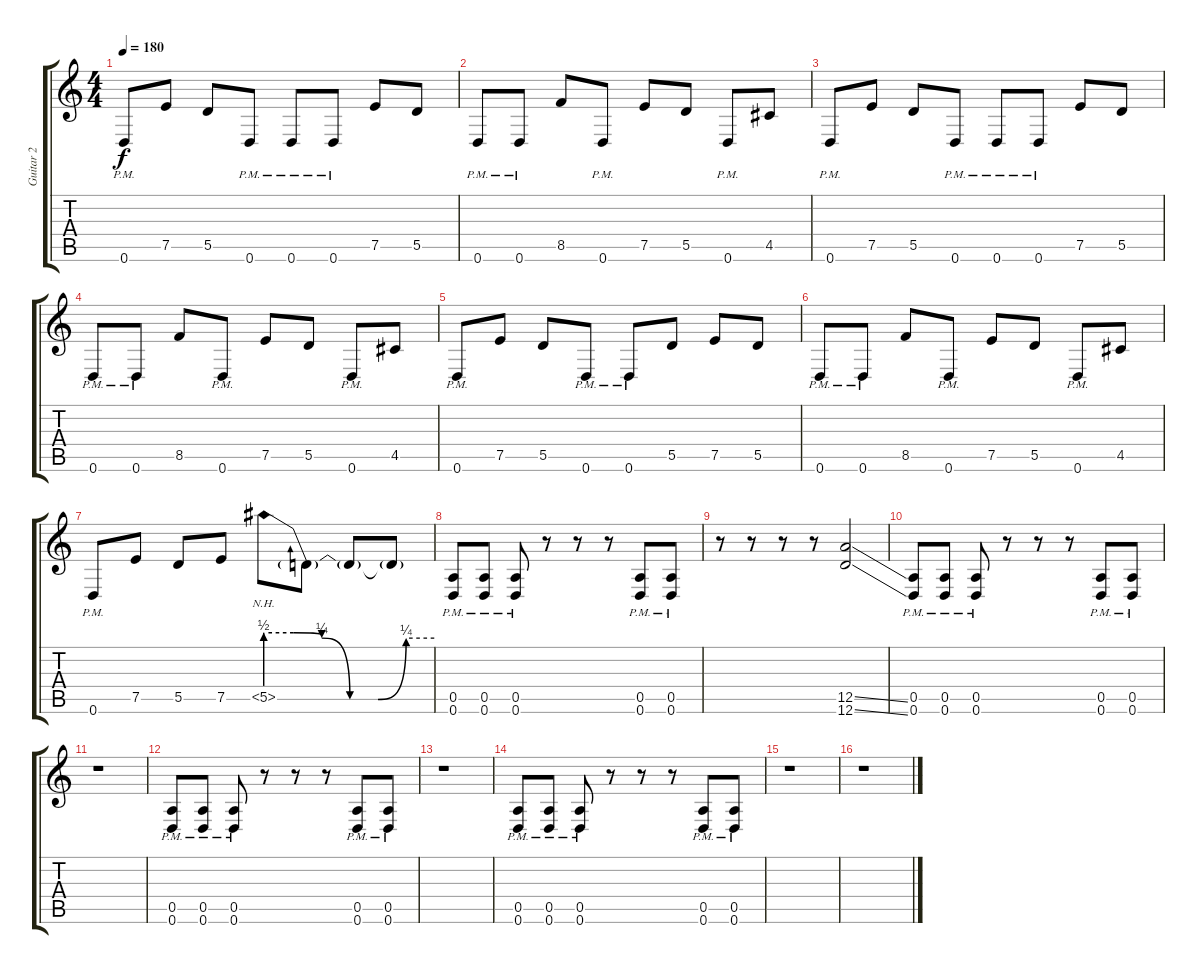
\track ("Guitar 2" "Guitar 2") {instrument distortionguitar}
\staff {score tabs}
\tuning (E4 B3 G3 D3 A2 D2) {hide}
\ts (4 4)
\tempo 180
\clef g2
\ks c
0.6{pm}.8{dy f} 7.5.8 5.5.8 0.6{pm}.8 0.6{pm}.8 0.6{pm}.8 7.5.8 5.5.8 |
0.6{pm}.8 0.6{pm}.8 8.5.8 0.6{pm}.8 7.5.8 5.5.8 0.6{pm}.8 4.5.8 |
0.6{pm}.8 7.5.8 5.5.8 0.6{pm}.8 0.6{pm}.8 0.6{pm}.8 7.5.8 5.5.8 |
0.6{pm}.8 0.6{pm}.8 8.5.8 0.6{pm}.8 7.5.8 5.5.8 0.6{pm}.8 4.5.8 |
0.6{pm}.8 7.5.8 5.5.8 0.6{pm}.8 0.6{pm}.8 5.5.8 7.5.8 5.5.8 |
0.6{pm}.8 0.6{pm}.8 8.5.8 0.6{pm}.8 7.5.8 5.5.8 0.6{pm}.8 4.5.8 |
0.6{pm}.8 7.5.8 5.5.8 7.5.8 5.5{be (custom 0 2 10 2 20 1 30 0 40 0 50 1 60 1) nh}.8 5.5{t}.8 5.5{t}.8 5.5{t}.8 |
(0.5{pm} 0.6{pm}).8 (0.5{pm} 0.6{pm}).8 (0.5{pm} 0.6{pm}).8 r.8 r.8 r.8 (0.5{pm} 0.6{pm}).8 (0.5{pm} 0.6{pm}).8 |
r.8 r.8 r.8 r.8 (12.5{ss} 12.6{ss}).2 |
(0.5{pm} 0.6{pm}).8 (0.5{pm} 0.6{pm}).8 (0.5{pm} 0.6{pm}).8 r.8 r.8 r.8 (0.5{pm} 0.6{pm}).8 (0.5{pm} 0.6{pm}).8 |
r.1 |
(0.5{pm} 0.6{pm}).8 (0.5{pm} 0.6{pm}).8 (0.5{pm} 0.6{pm}).8 r.8 r.8 r.8 (0.5{pm} 0.6{pm}).8 (0.5{pm} 0.6{pm}).8 |
r.1 |
(0.5{pm} 0.6{pm}).8 (0.5{pm} 0.6{pm}).8 (0.5{pm} 0.6{pm}).8 r.8 r.8 r.8 (0.5{pm} 0.6{pm}).8 (0.5{pm} 0.6{pm}).8 |
r.1 |
r.1
